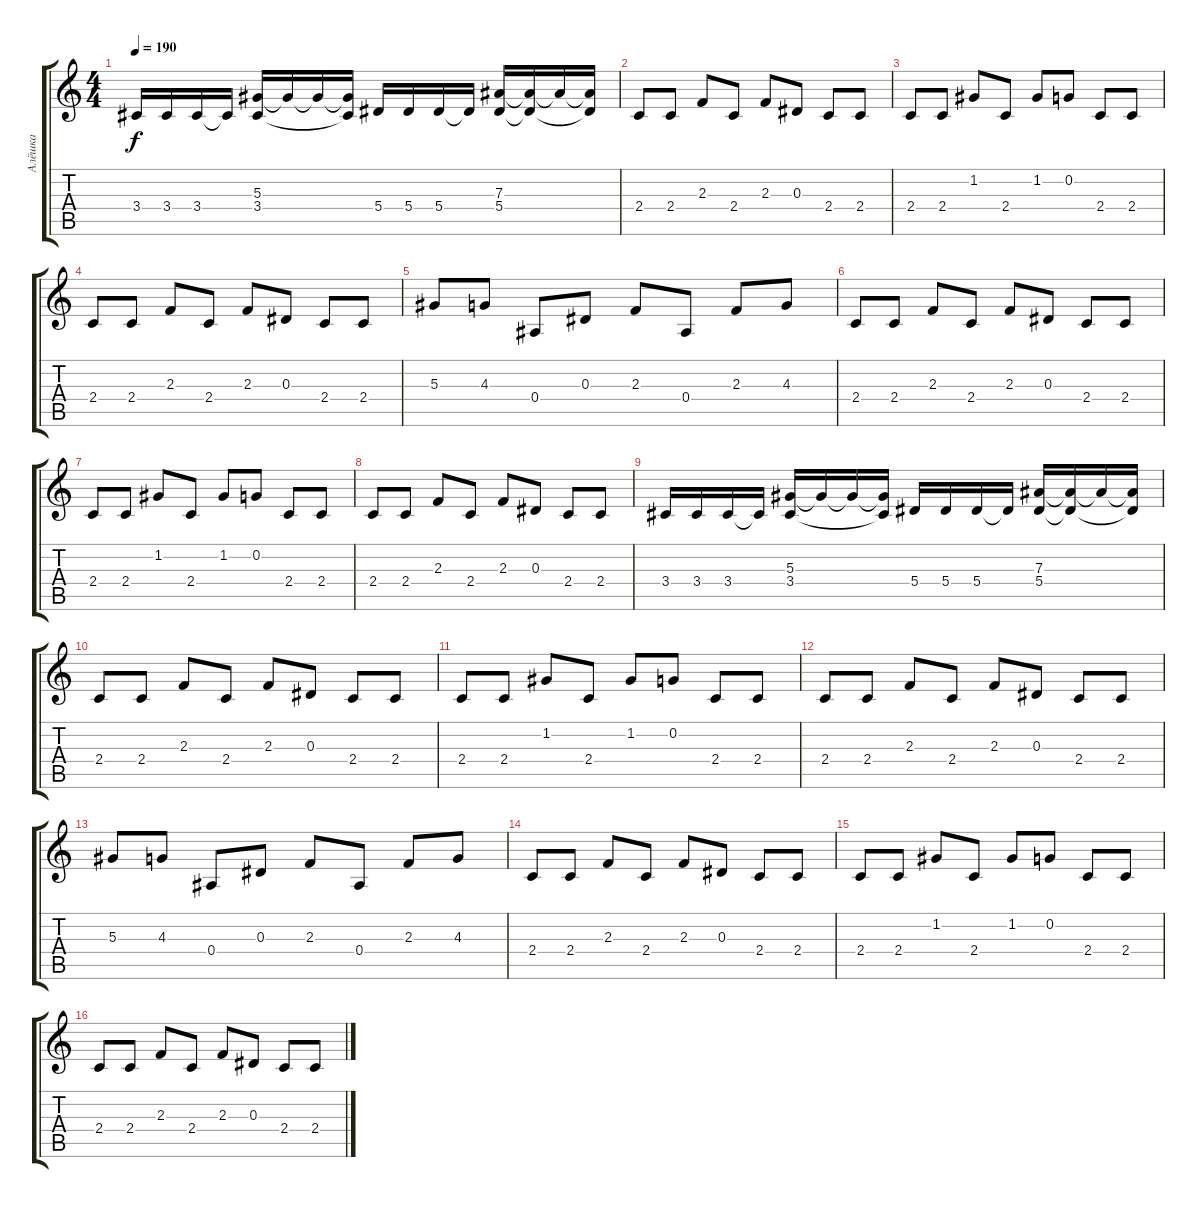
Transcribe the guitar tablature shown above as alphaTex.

\track ("Алёшка" "Алёшка") {instrument distortionguitar}
\staff {score tabs}
\tuning (C4 G3 Eb3 Bb2 F2 C2) {hide}
\ts (4 4)
\tempo 190
\clef g2
\ks c
3.4.16{dy f} 3.4.16 3.4.16 3.4{t}.16 (5.3 3.4).16 5.3{t}.16 5.3{t}.16 (5.3{t} 3.4{t}).16 5.4.16 5.4.16 5.4.16 5.4{t}.16 (7.3 5.4).16 (7.3{t} 5.4{t}).16 7.3{t}.16 (7.3{t} 5.4{t}).16 |
2.4.8 2.4.8 2.3.8 2.4.8 2.3.8 0.3.8 2.4.8 2.4.8 |
2.4.8 2.4.8 1.2.8 2.4.8 1.2.8 0.2.8 2.4.8 2.4.8 |
2.4.8 2.4.8 2.3.8 2.4.8 2.3.8 0.3.8 2.4.8 2.4.8 |
5.3.8 4.3.8 0.4.8 0.3.8 2.3.8 0.4.8 2.3.8 4.3.8 |
2.4.8 2.4.8 2.3.8 2.4.8 2.3.8 0.3.8 2.4.8 2.4.8 |
2.4.8 2.4.8 1.2.8 2.4.8 1.2.8 0.2.8 2.4.8 2.4.8 |
2.4.8 2.4.8 2.3.8 2.4.8 2.3.8 0.3.8 2.4.8 2.4.8 |
3.4.16 3.4.16 3.4.16 3.4{t}.16 (5.3 3.4).16 5.3{t}.16 5.3{t}.16 (5.3{t} 3.4{t}).16 5.4.16 5.4.16 5.4.16 5.4{t}.16 (7.3 5.4).16 (7.3{t} 5.4{t}).16 7.3{t}.16 (7.3{t} 5.4{t}).16 |
2.4.8 2.4.8 2.3.8 2.4.8 2.3.8 0.3.8 2.4.8 2.4.8 |
2.4.8 2.4.8 1.2.8 2.4.8 1.2.8 0.2.8 2.4.8 2.4.8 |
2.4.8 2.4.8 2.3.8 2.4.8 2.3.8 0.3.8 2.4.8 2.4.8 |
5.3.8 4.3.8 0.4.8 0.3.8 2.3.8 0.4.8 2.3.8 4.3.8 |
2.4.8 2.4.8 2.3.8 2.4.8 2.3.8 0.3.8 2.4.8 2.4.8 |
2.4.8 2.4.8 1.2.8 2.4.8 1.2.8 0.2.8 2.4.8 2.4.8 |
2.4.8 2.4.8 2.3.8 2.4.8 2.3.8 0.3.8 2.4.8 2.4.8
